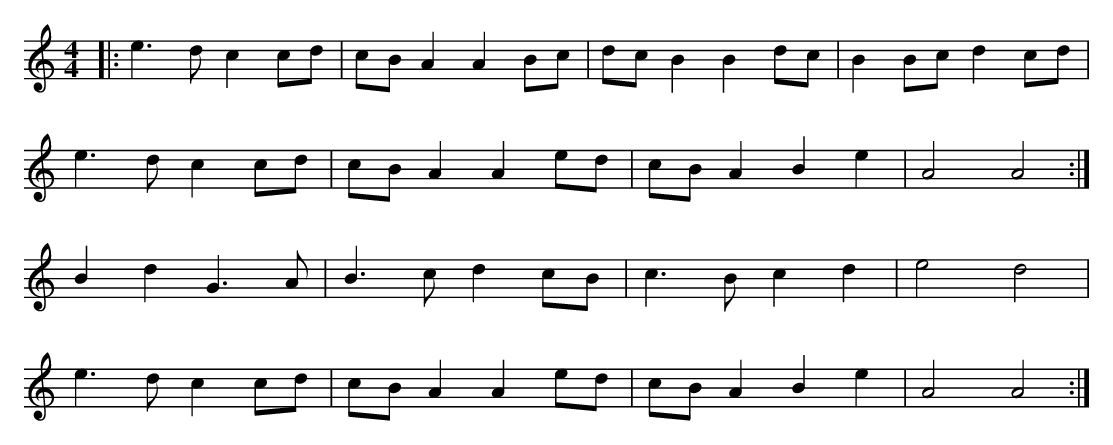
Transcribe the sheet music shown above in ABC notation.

X:1
M:4/4
K:Amin
|:e3 d c2 cd|cB A2 A2 Bc|dc B2 B2 dc|B2 Bc d2 cd|
e3 d c2 cd|cB A2 A2 ed|cB A2 B2 e2|A4 A4:|
B2 d2 G3 A|B3 c d2 cB|c3 B c2 d2|e4 d4|
e3 d c2 cd|cB A2 A2 ed|cB A2 B2 e2|A4 A4:|
